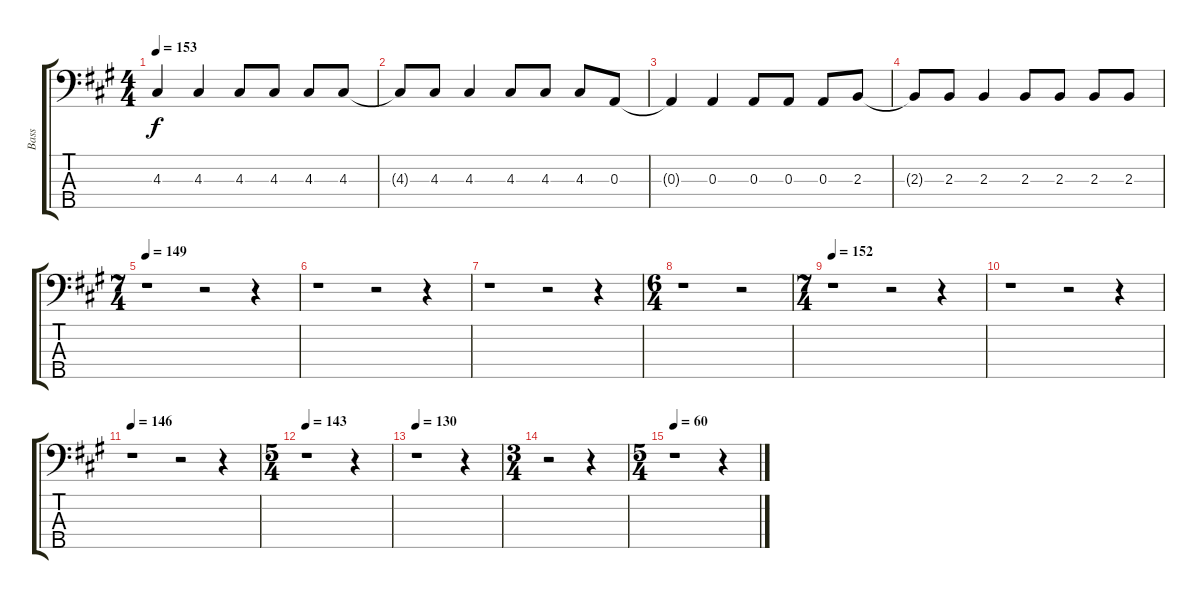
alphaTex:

\track ("Bass" "Bass") {instrument electricbassfinger}
\staff {score tabs}
\tuning (G2 D2 A1 E1 B0) {hide}
\ts (4 4)
\tempo 153
\clef f4
\ks a
4.3{t}.4{dy f} 4.3.4 4.3.8 4.3.8 4.3.8 4.3.8 |
4.3{t}.8 4.3.8 4.3.4 4.3.8 4.3.8 4.3.8 0.3.8 |
0.3{t}.4 0.3.4 0.3.8 0.3.8 0.3.8 2.3.8 |
2.3{t}.8 2.3.8 2.3.4 2.3.8 2.3.8 2.3.8 2.3.8 |
\ts (7 4)
\tempo 149
r.1 r.2 r.4 |
r.1 r.2 r.4 |
r.1 r.2 r.4 |
\ts (6 4)
r.1 r.2 |
\ts (7 4)
\tempo 152
r.1 r.2 r.4 |
r.1 r.2 r.4 |
\tempo 146
r.1 r.2 r.4 |
\ts (5 4)
\tempo 143
r.1 r.4 |
\tempo 130
r.1 r.4 |
\ts (3 4)
r.2 r.4 |
\ts (5 4)
\tempo 60
r.1 r.4
